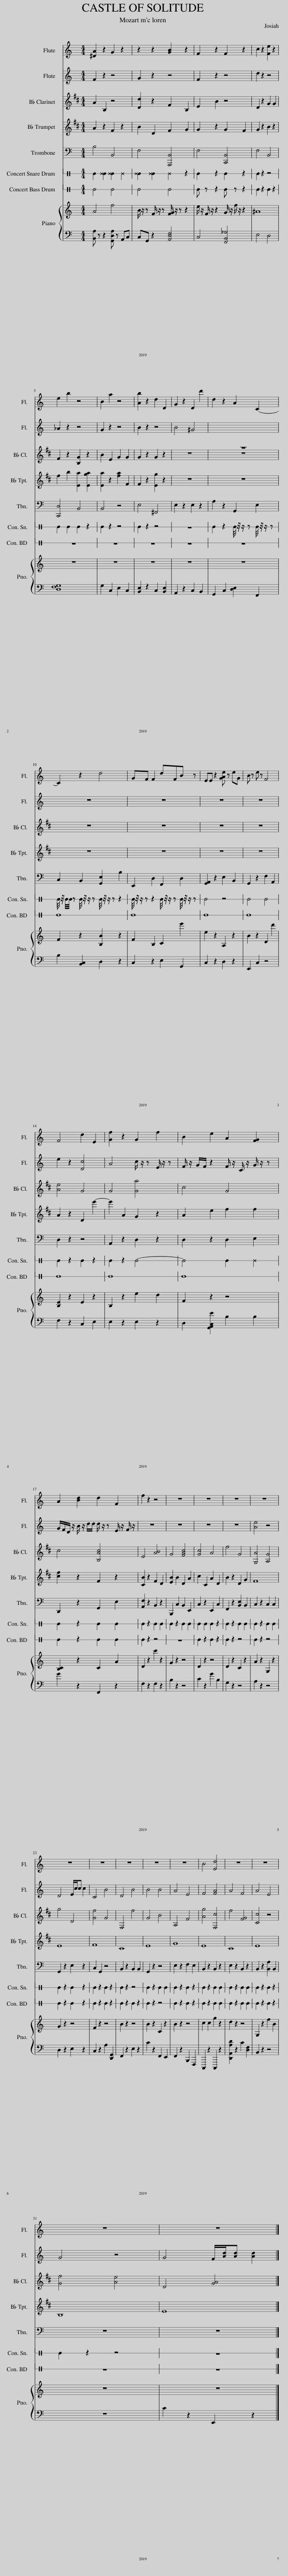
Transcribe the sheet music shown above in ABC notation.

X:1
%%score 1 2 3 4 5 6 7 { 8 | 9 }
L:1/8
M:4/4
I:linebreak $
K:C
V:1 treble
V:2 treble
V:3 treble transpose=-2
V:4 treble transpose=-2
V:5 bass
V:6 perc stafflines=1
K:none
V:7 perc stafflines=1
K:none
V:8 treble
V:9 bass
V:1
 [^DA]2 z2 G2 z2 | z2 z2 [GB]2 z2 | F2 z2 F2 z2 | c2 z2 [Fe]2 z2 |$ e2 b2 z4 | %5
 B2 a2 z4 | [Ab]2 z2 d2 D2 | G2 z2 D2 d'2 | d2 z2 A2 C2- |$ C2 z2 d4 | %10
 GF F2 dFB z | EE z2 [GAe] z eG | B z e z F4 |$ F4 d2 E2 | [Gf]2 z2 G2 f2 | %15
 B2 e2 A2 [FG]2 |$ A2 [Bd]2 d2 F2 | f2 z2 z4 | z8 | z8 | %20
 z8 | z8 |$ z8 | z8 | z8 | %25
 z8 | z8 | B4 [Ed]4 | z8 | z8 |$ %30
 z8 | z8 |] %32
V:2
 F2 z2 z4 | G2 z2 z4 | F2 z2 z4 | d2 z2 z4 |$ _A2 z2 z4 | %5
 G2 z2 z4 | B2 z2 z4 | B4 ^G4 | z8 |$ z8 | %10
 z8 | z8 | z8 |$ e2 z2 [Dc]4 | A4 c/ z/ z E/ z/ z | %15
 F/ z/ G/F/ z2 F/ z/ C/ z/ G/ z/ z |$ G/F/D/ z/ B/ z/ d/d/ d/ z/ z E/ z/ F/ z/ | z8 | z8 | z8 | %20
 z8 | [Ae]4 z4 |$ D4 E/c/c c2 | C4 B4 | D4 B4 | %25
 B4 B4 | A4 E4 | F4 [FA]4 | A4 F4 | A4 E4 |$ %30
 G4 z4 | G4 F/[Ad]/[Ad] [Ad]2 |] %32
V:3
[K:D] A2 B,2 z4 | [Dd]2 z2 F2 B,2 | E2 B2 z4 | D2 z2 G2 G2 |$ F2 z2 [B,G]2 z2 | %5
 B2 E2 G2 G2 | G2 z2 G2 z2 | z8 | z8 |$ z8 | %10
 z8 | z8 | z8 |$ [Ae]4 G4 | G4 [Ga]4 | %15
 c4 G4 |$ c4 [B,Ac]4 | E4 [AB]4 | G4 [FAc]4 | [Gc]4 A4 | %20
 f4 G4 | [G,A]4 [A,G]4 |$ g4 D4 | [Gf]4 G4 | F,4 f4 | %25
 G4 B4 | A,4 F4 | [Ag]4 [F,c]4 | f4 [FG]4 | [Cc]4 z4 |$ %30
 [Gf]4 [Ae]4 | D4 [GA]4 |] %32
V:4
[K:D] A2 z2 F2 z2 | B2 D2 F2 G2 | G2 z2 G2 F2 | G2 z2 B2 z2 |$ f2 b2 [Ea]2 [Ega]2 | %5
 [Ea]2 z2 [fa]2 F2 | F2 z2 [Eg]2 z2 | z8 | z8 |$ z8 | %10
 z8 | z8 | z8 |$ A2 z2 D2 e'2- | e'2 A2 G2 z2 | %15
 A2 e2 f2 f2 |$ [cf]2 z2 F2 z2 | [CB]2 z2 F2 D2 | [EB]2 B2 D2 A2 | c2 C2 A2 D2 | %20
 B2 z2 D2 G2 | F8 |$ E8 | F8 | C8 | %25
 E8 | G8 | E8 | C8 | E8 |$ %30
 B,8 | E8 |] %32
V:5
 B,4 B,,4 | F,4 [A,,,B,,]4 | F,4 [C,,B,,]4 | F,4 B,,4 |$ [C,,D,]4 B,,4 | %5
 B,,4 z4 | E,4 ^F,,4 | E,2 z2 E,2 z2 | A,2 z2 G,,2 E,2 |$ C,2 B,,2 [G,,E,]2 B,2 | %10
 E,,2 D,2 F,,2 D,2 | [G,,A,,]2 z2 E,2 B,,2 | G,,2 z2 F,2 A,,2 |$ D,2 z2 z4 | A,,2 z2 D,2 z2 | %15
 D,2 z2 D,2 E,2 |$ D,,2 z2 G,,2 E,2 | [A,,F,]2 z2 B,,2 z2 | B,,,2 C,2 B,,2 E,,2 | C,2 z2 E,,2 C,2 | %20
 F,,2 z2 [B,,E,]2 B,,2 | C,2 z2 C,2 C,2 |$ G,,2 z2 E,2 z2 | C,2 G,,2 z4 | B,,2 z2 B,,2 B,,2 | %25
 G,,2 z2 z4 | E,2 z2 F,2 E,2 | B,,2 z2 B,,2 z2 | E,2 z2 B,,2 z2 | B,,2 z2 [B,,A,]2 B,,2 |$ %30
 z8 | z8 |] %32
V:6
 E2 [^EE]2 [^EE]2 ^E2 | [^EE]2 [^EE]2 ^E2 z2 | E2 z2 E2 z2 | E2 z2 z4 |$ E2 E2 E2 z2 | %5
 E2 z2 z4 | E2 z2 z4 | z8 | E2 z2 E/4 z/4 z/ z E/4 z/4 z/ z |$ E/4 z/4 E/4E/4 z E/4 z/4 z/ z E/4 z/4 z/ z z2 | %10
 E/4 z/4 z/ z z2 E/4 z/4 z/ z E/4 z/4 z/ z | E4 z4 | E4 E4 |$ E2 z2 E2 z2 | E2 z2 E4- | %15
 E4 E2 ^E2 |$ E2 z2 E2 E2 | E2 z2 E2 E2 | E2 z2 E2 E2 | E2 E2 E2 z2 | %20
 E2 z2 E2 E2 | E2 z2 E2 E2 |$ E2 z2 E2 z2 | E2 z2 E2 z2 | E2 z2 z4 | %25
 E2 z2 E2 E2 | E2 z2 E2 z2 | E2 z2 E2 E2 | E2 z2 E2 E2 | E2 z2 E2 z2 |$ %30
 E2 z2 z4 | z8 |] %32
V:7
 E4 E4 | E4 E4 | E z z2 E z z2 | E2 z2 E2 z2 |$ z8 | %5
 z8 | z8 | z8 | z8 |$ E8 | %10
 E8 | E8 | E8 |$ E8 | E8 | %15
 E8 |$ E2 z2 E2 E2 | E2 z2 z4 | z8 | E2 z2 E2 z2 | %20
 E2 z2 z4 | E2 z2 z4 |$ E2 z2 E2 z2 | E2 z2 E2 z2 | E2 z2 E2 z2 | %25
 E2 z2 z4 | E2 z2 E2 z2 | E2 z2 E2 E2 | E2 z2 E2 E2 | E2 z2 E2 z2 |$ %30
 z8 | z8 |] %32
V:8
 A4 f4 | B/ z/ z F/ z/ z [FG]/ z/ z z2 | e/ z/ F/ z/ z2 G/ z/ f/ z/ z2 | ^A8 |$ z8 | %5
 z8 | z8 | z8 | z8 |$ F2 z2 [B,B]2 z2 | %10
 F2 B,2 C2 e'2 | e2 z2 A,2 z2 | B2 z2 D2 d'2 |$ [B,E]2 z2 E2 z2 | B,2 z2 e2 d2 | %15
 F2 z2 z4 |$ [B,C]2 z2 C2 A2 | D2 z2 c'2 z2 | G2 z2 z4 | D2 z2 z4 | %20
 D2 z2 C2 z2 | A2 z2 G,2 z2 |$ G2 z2 z4 | F2 z2 z4 | B2 z2 z4 | %25
 B2 z2 C2 z2 | B2 z2 z4 | c2 c2 g2 z2 | d2 z2 z4 | G,2 z2 f2 B2 |$ %30
 z8 | z8 |] %32
V:9
 [B,,A,] z z2 [G,,D,A,] z A,,C, | C,G,, z2 [A,,D,F,]4 | C,4 [F,,B,,_G,]4 | E,4 D,4 |$ [D,F,G,]8 | %5
 G,2 C,2 E,2 C,2 | [B,,E,]2 z2 C,2 [B,,E,]2 | A,,2 z2 C,2 B,,2 | G,,2 C,2 [D,E,]2 F,,2 |$ B,2 [B,,C,]2 D,2 z2 | %10
 C,2 z2 E,2 G,,2 | C,2 z2 D,2 z2 | E,,2 C,2 z4 |$ F,2 z2 C,2 E,2 | E,2 z2 E,2 z2 | %15
 D,2 [G,,A,,C,E]2 B,2 B,2 |$ G2 z2 F,,2 z2 | F,2 z2 F,2 z2 | B,2 z2 z4 | C2 z2 G2 B,2 | %20
 G,2 z2 z4 | A,2 z2 z4 |$ D,2 z2 E,2 z2 | C,2 z2 A,2 [D,,G,,]2 | F,,2 z2 E,2 z2 | %25
 C2 z2 F,,2 E,,2 | F,,2 z2 B,,,2 F,,,2 | C,,,2 z2 C,,,2 z2 | [D,,A,,A,D]2 z2 C2 [D,F,]2 | B,,2 z2 z4 |$ %30
 z8 | C2 z2 E,,2 z2 |] %32
